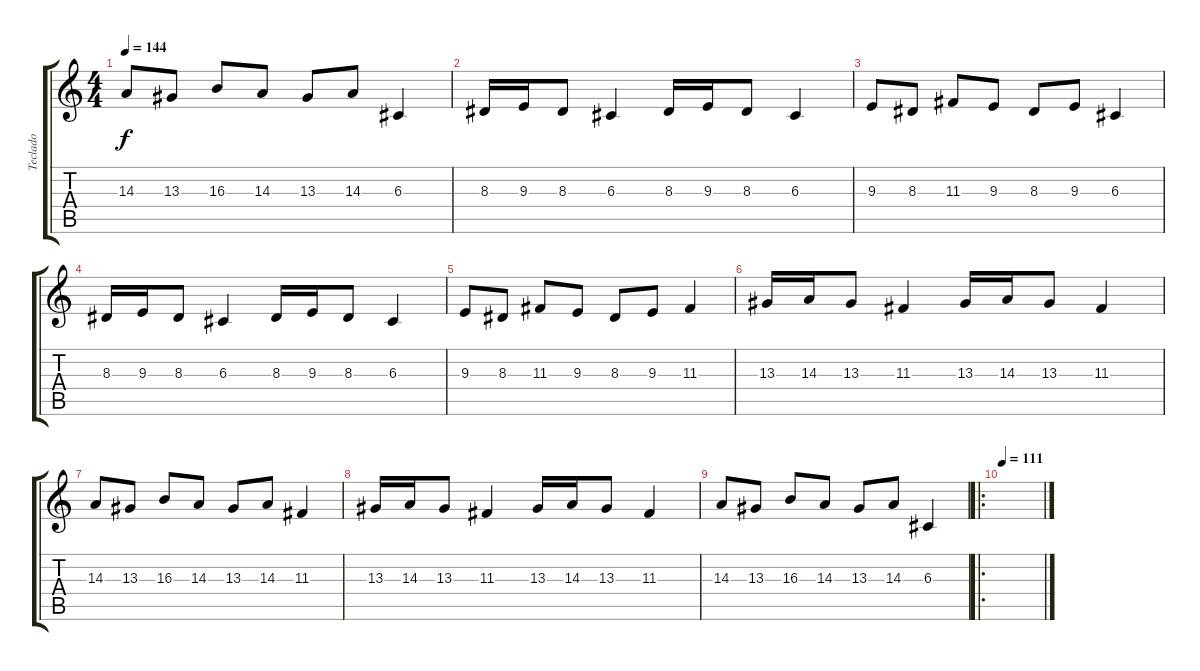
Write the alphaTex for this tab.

\track ("Teclado" "Teclado") {solo instrument tubularbells}
\staff {score tabs}
\tuning (E4 B3 G3 D3 A2 E2) {hide}
\ts (4 4)
\tempo 144
\clef g2
\ks c
14.3.8{dy f} 13.3.8 16.3.8 14.3.8 13.3.8 14.3.8 6.3.4 |
8.3.16 9.3.16 8.3.8 6.3.4 8.3.16 9.3.16 8.3.8 6.3.4 |
9.3.8 8.3.8 11.3.8 9.3.8 8.3.8 9.3.8 6.3.4 |
8.3.16 9.3.16 8.3.8 6.3.4 8.3.16 9.3.16 8.3.8 6.3.4 |
9.3.8 8.3.8 11.3.8 9.3.8 8.3.8 9.3.8 11.3.4 |
13.3.16 14.3.16 13.3.8 11.3.4 13.3.16 14.3.16 13.3.8 11.3.4 |
14.3.8 13.3.8 16.3.8 14.3.8 13.3.8 14.3.8 11.3.4 |
13.3.16 14.3.16 13.3.8 11.3.4 13.3.16 14.3.16 13.3.8 11.3.4 |
14.3.8 13.3.8 16.3.8 14.3.8 13.3.8 14.3.8 6.3.4 |
\ro
\tempo 111
